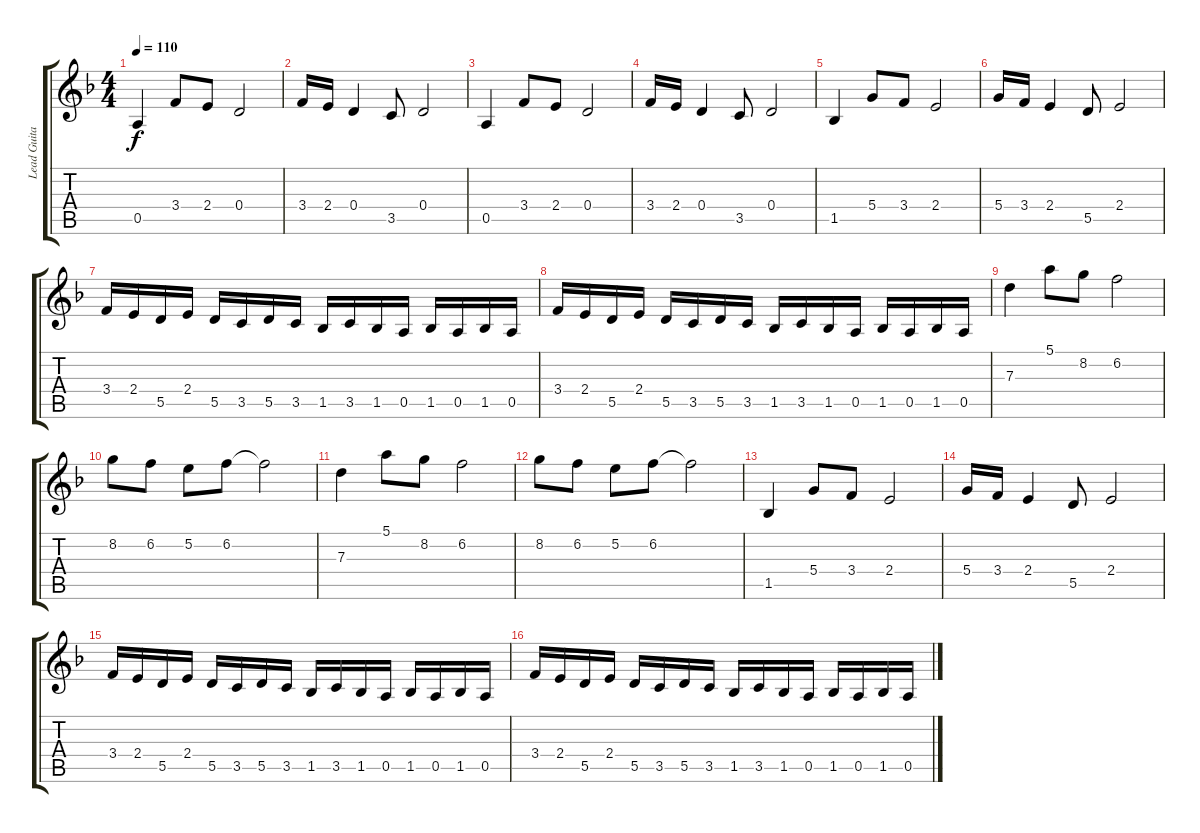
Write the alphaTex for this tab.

\track ("Lead Guitar" "Lead Guita") {instrument distortionguitar}
\staff {score tabs}
\tuning (E4 B3 G3 D3 A2 D2) {hide}
\ts (4 4)
\tempo 110
\clef g2
\ks dminor
0.5.4{dy f} 3.4.8 2.4.8 0.4.2 |
3.4.16 2.4.16 0.4.4 3.5.8 0.4.2 |
0.5.4 3.4.8 2.4.8 0.4.2 |
3.4.16 2.4.16 0.4.4 3.5.8 0.4.2 |
1.5.4 5.4.8 3.4.8 2.4.2 |
5.4.16 3.4.16 2.4.4 5.5.8 2.4.2 |
3.4.16 2.4.16 5.5.16 2.4.16 5.5.16 3.5.16 5.5.16 3.5.16 1.5.16 3.5.16 1.5.16 0.5.16 1.5.16 0.5.16 1.5.16 0.5.16 |
3.4.16 2.4.16 5.5.16 2.4.16 5.5.16 3.5.16 5.5.16 3.5.16 1.5.16 3.5.16 1.5.16 0.5.16 1.5.16 0.5.16 1.5.16 0.5.16 |
7.3.4 5.1.8 8.2.8 6.2.2 |
8.2.8 6.2.8 5.2.8 6.2.8 6.2{t}.2 |
7.3.4 5.1.8 8.2.8 6.2.2 |
8.2.8 6.2.8 5.2.8 6.2.8 6.2{t}.2 |
1.5.4 5.4.8 3.4.8 2.4.2 |
5.4.16 3.4.16 2.4.4 5.5.8 2.4.2 |
3.4.16 2.4.16 5.5.16 2.4.16 5.5.16 3.5.16 5.5.16 3.5.16 1.5.16 3.5.16 1.5.16 0.5.16 1.5.16 0.5.16 1.5.16 0.5.16 |
3.4.16 2.4.16 5.5.16 2.4.16 5.5.16 3.5.16 5.5.16 3.5.16 1.5.16 3.5.16 1.5.16 0.5.16 1.5.16 0.5.16 1.5.16 0.5.16
